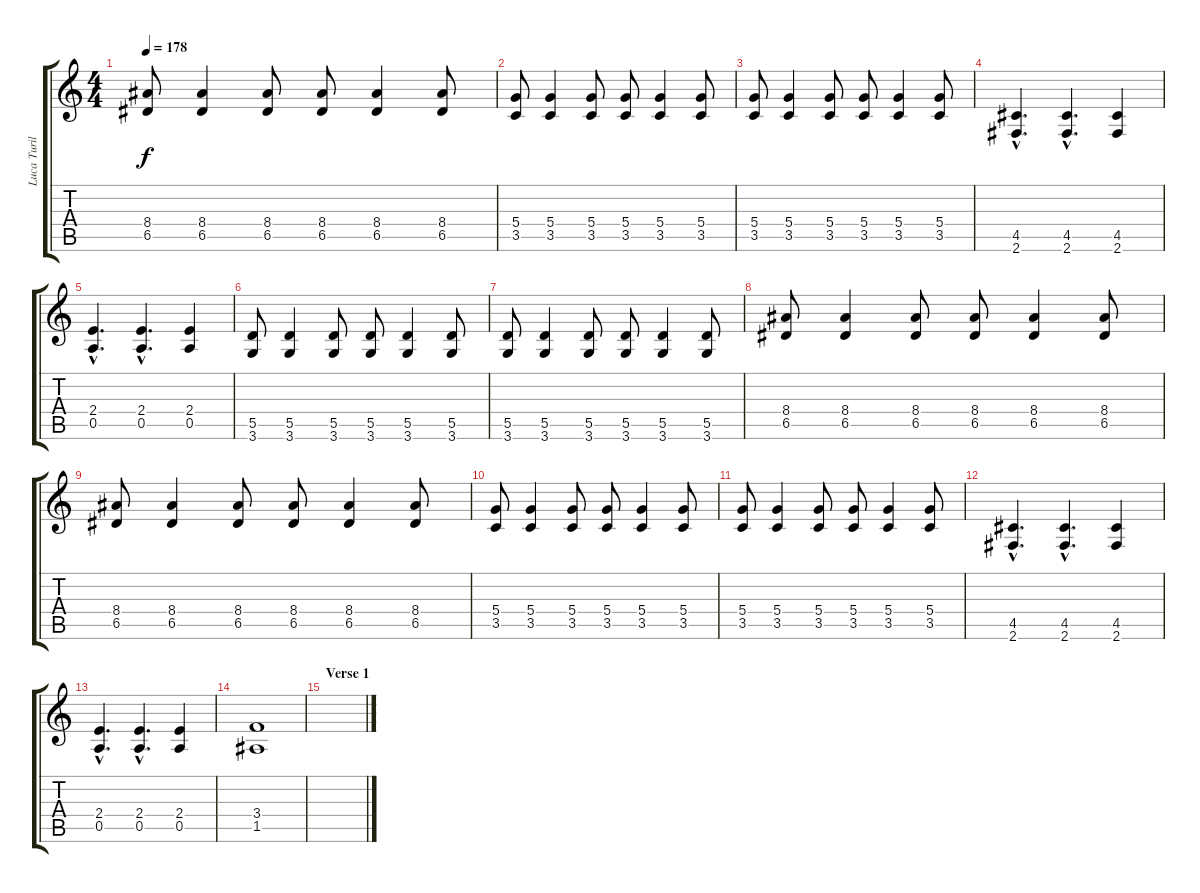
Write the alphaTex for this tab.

\track ("Luca Turilli - Rhytm" "Luca Turil") {instrument distortionguitar}
\staff {score tabs}
\tuning (E4 B3 G3 D3 A2 E2) {hide}
\ts (4 4)
\tempo 178
\clef g2
\ks c
(8.4 6.5).8{dy f} (8.4 6.5).4 (8.4 6.5).8 (8.4 6.5).8 (8.4 6.5).4 (8.4 6.5).8 |
(5.4 3.5).8 (5.4 3.5).4 (5.4 3.5).8 (5.4 3.5).8 (5.4 3.5).4 (5.4 3.5).8 |
(5.4 3.5).8 (5.4 3.5).4 (5.4 3.5).8 (5.4 3.5).8 (5.4 3.5).4 (5.4 3.5).8 |
(4.5{hac} 2.6{hac}).4{d} (4.5{hac} 2.6{hac}).4{d} (4.5 2.6).4 |
(2.4{hac} 0.5{hac}).4{d} (2.4{hac} 0.5{hac}).4{d} (2.4 0.5).4 |
(5.5 3.6).8 (5.5 3.6).4 (5.5 3.6).8 (5.5 3.6).8 (5.5 3.6).4 (5.5 3.6).8 |
(5.5 3.6).8 (5.5 3.6).4 (5.5 3.6).8 (5.5 3.6).8 (5.5 3.6).4 (5.5 3.6).8 |
(8.4 6.5).8 (8.4 6.5).4 (8.4 6.5).8 (8.4 6.5).8 (8.4 6.5).4 (8.4 6.5).8 |
(8.4 6.5).8 (8.4 6.5).4 (8.4 6.5).8 (8.4 6.5).8 (8.4 6.5).4 (8.4 6.5).8 |
(5.4 3.5).8 (5.4 3.5).4 (5.4 3.5).8 (5.4 3.5).8 (5.4 3.5).4 (5.4 3.5).8 |
(5.4 3.5).8 (5.4 3.5).4 (5.4 3.5).8 (5.4 3.5).8 (5.4 3.5).4 (5.4 3.5).8 |
(4.5{hac} 2.6{hac}).4{d} (4.5{hac} 2.6{hac}).4{d} (4.5 2.6).4 |
(2.4{hac} 0.5{hac}).4{d} (2.4{hac} 0.5{hac}).4{d} (2.4 0.5).4 |
(3.4 1.5).1 |
\section ("" "Verse 1")
